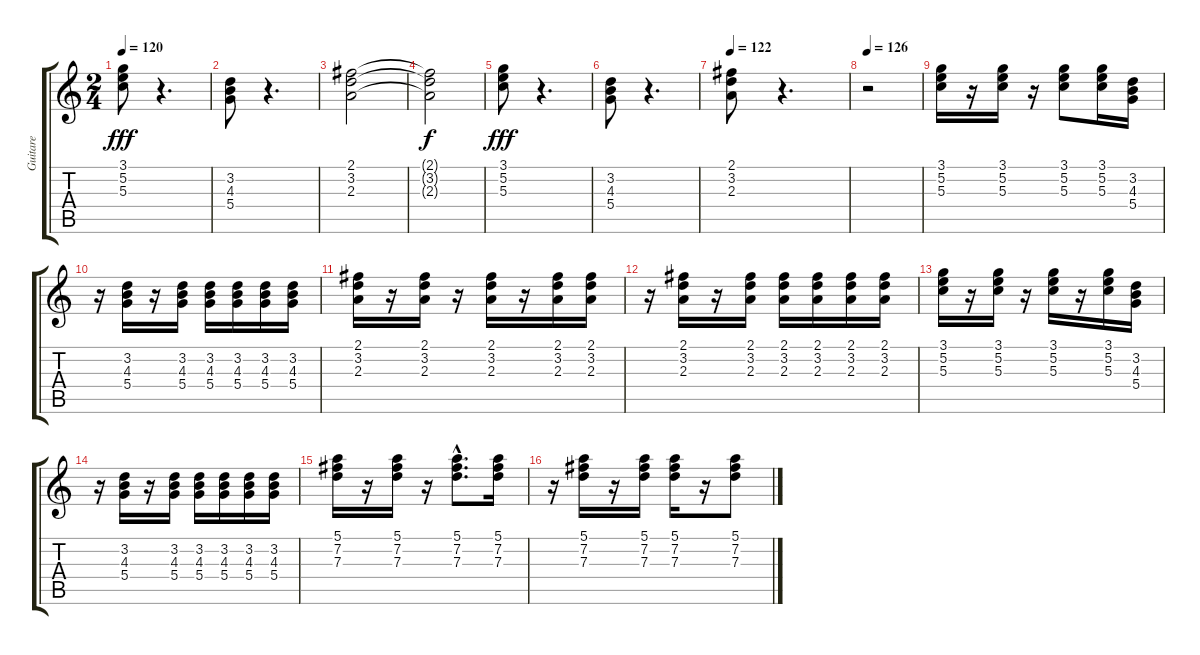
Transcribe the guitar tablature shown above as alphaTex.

\track ("Guitare" "Guitare") {instrument electricguitarclean}
\staff {score tabs}
\tuning (E4 B3 G3 D3 A2 E2) {hide}
\ts (2 4)
\tempo 120
\clef g2
\ks c
(3.1 5.2 5.3).8{dy fff} r.4{d} |
(3.2 4.3 5.4).8 r.4{d} |
(2.1 3.2 2.3).2 |
(2.1{t} 3.2{t} 2.3{t}).2{dy f} |
(3.1 5.2 5.3).8{dy fff} r.4{d} |
(3.2 4.3 5.4).8 r.4{d} |
\tempo 122
(2.1 3.2 2.3).8 r.4{d} |
\tempo 126
r.2 |
(3.1 5.2 5.3).16 r.16 (3.1 5.2 5.3).16 r.16 (3.1 5.2 5.3).8 (3.1 5.2 5.3).16 (3.2 4.3 5.4).16 |
r.16 (3.2 4.3 5.4).16 r.16 (3.2 4.3 5.4).16 (3.2 4.3 5.4).16 (3.2 4.3 5.4).16 (3.2 4.3 5.4).16 (3.2 4.3 5.4).16 |
(2.1 3.2 2.3).16 r.16 (2.1 3.2 2.3).16 r.16 (2.1 3.2 2.3).16 r.16 (2.1 3.2 2.3).16 (2.1 3.2 2.3).16 |
r.16 (2.1 3.2 2.3).16 r.16 (2.1 3.2 2.3).16 (2.1 3.2 2.3).16 (2.1 3.2 2.3).16 (2.1 3.2 2.3).16 (2.1 3.2 2.3).16 |
(3.1 5.2 5.3).16 r.16 (3.1 5.2 5.3).16 r.16 (3.1 5.2 5.3).16 r.16 (3.1 5.2 5.3).16 (3.2 4.3 5.4).16 |
r.16 (3.2 4.3 5.4).16 r.16 (3.2 4.3 5.4).16 (3.2 4.3 5.4).16 (3.2 4.3 5.4).16 (3.2 4.3 5.4).16 (3.2 4.3 5.4).16 |
(5.1 7.2 7.3).16 r.16 (5.1 7.2 7.3).16 r.16 (5.1{hac} 7.2{hac} 7.3{hac}).8{d} (5.1 7.2 7.3).16 |
r.16 (5.1 7.2 7.3).16 r.16 (5.1 7.2 7.3).16 (5.1 7.2 7.3).16 r.16 (5.1 7.2 7.3).8
